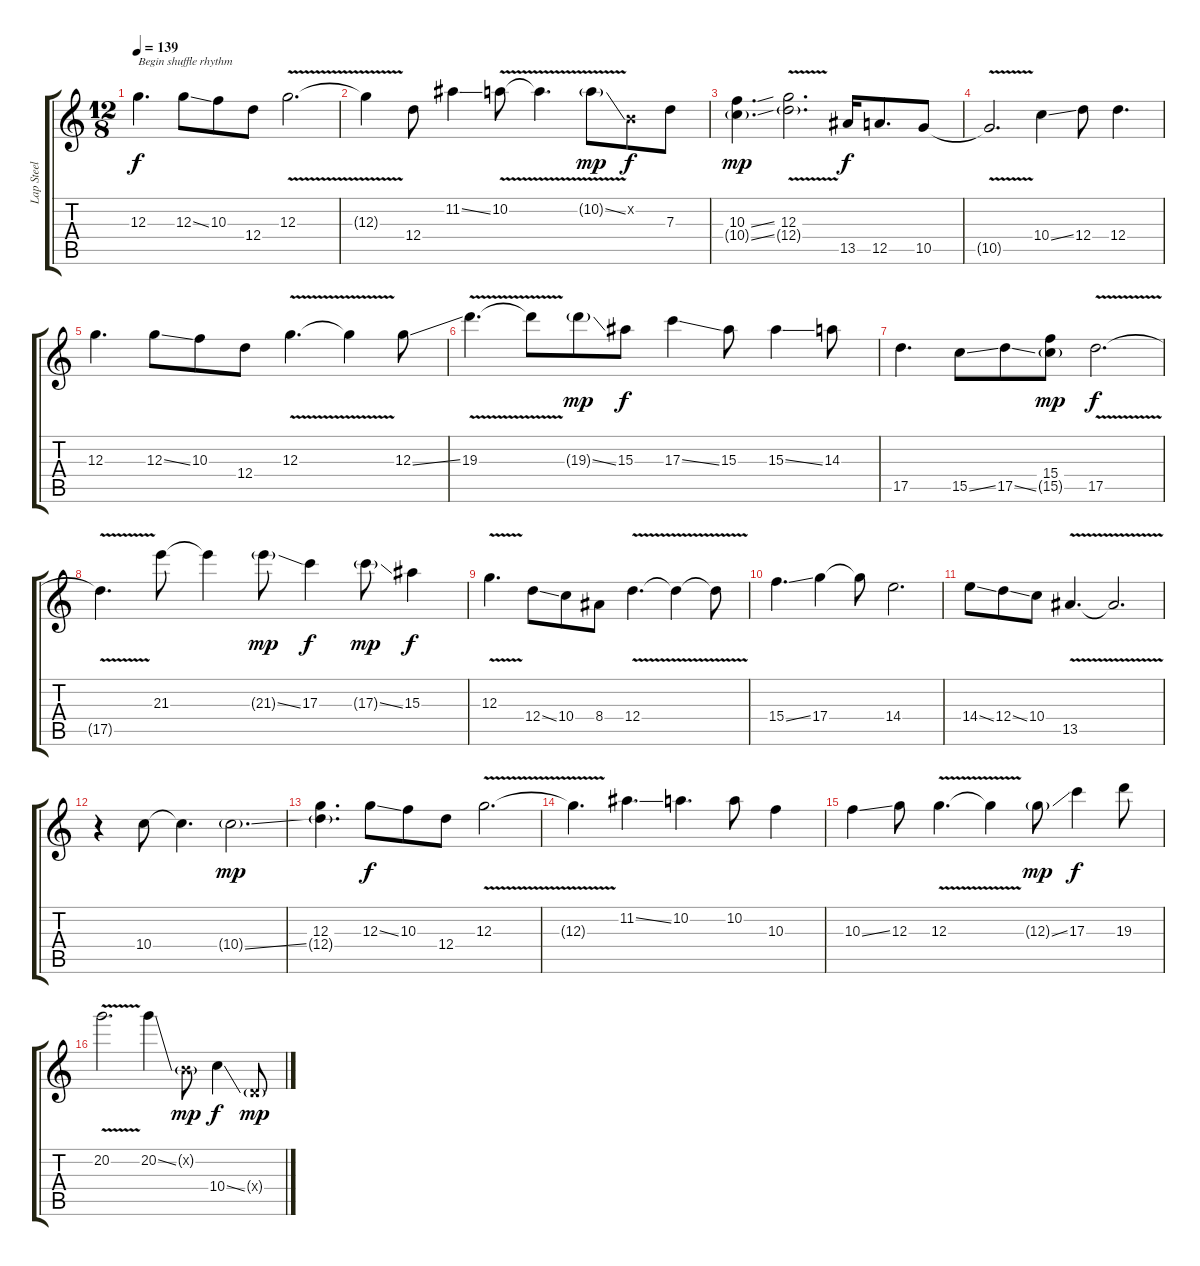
\track ("Lap Steel Guitar (David Gilmour)" "Lap Steel ") {instrument overdrivenguitar}
\staff {score tabs}
\tuning (E4 B3 G3 D3 A2 E2) {hide}
\ts (12 8)
\tempo 139
\clef g2
\ks c
12.3.4{d txt "Begin shuffle rhythm" dy f} 12.3{ss}.8 10.3.8 12.4.8 12.3{v}.2{d} |
12.3{v t}.4 12.4.8 11.2{ss}.4 10.2{v}.8 10.2{v t}.4{d} 10.2{v ss g}.8{dy mp} 0.2{x}.8{dy f} 7.3.8 |
(10.3{ss} 10.4{ss g}).4{d dy mp} (12.3{v} 12.4{v g}).2{d} 13.5.16{dy f} 12.5.8{d} 10.5.8 |
10.5{v t}.2{d} 10.4{ss}.4 12.4.8 12.4.4{d} |
12.3.4{d} 12.3{ss}.8 10.3.8 12.4.8 12.3{v}.4{d} 12.3{v t}.4 12.3{ss}.8 |
19.3{v}.4{d} 19.3{v t}.8 19.3{ss g}.8{dy mp} 15.3.8{dy f} 17.3{ss}.4 15.3.8 15.3{ss}.4 14.3.8 |
17.5.4{d} 15.5{ss}.8 17.5{ss}.8 (15.4 15.5{g}).8{dy mp} 17.5{v}.2{d dy f} |
17.5{v t}.4{d} 21.3.8 21.3{t}.4 21.3{ss g}.8{dy mp} 17.3.4{dy f} 17.3{ss g}.8{dy mp} 15.3.4{dy f} |
12.3{v}.4{d} 12.4{ss}.8 10.4.8 8.4.8 12.4{v}.4{d} 12.4{v t}.4 12.4{v t}.8 |
15.4{ss}.4{d} 17.4.4 17.4{t}.8 14.4.2{d} |
14.4{ss}.8 12.4{ss}.8 10.4.8 13.5{v}.4{d} 13.5{v t}.2{d} |
r.4 10.4.8 10.4{t}.4{d} 10.4{ss g}.2{d dy mp} |
(12.3 12.4{g}).4{d} 12.3{ss}.8{dy f} 10.3.8 12.4.8 12.3{v}.2{d} |
12.3{t}.4{d} 11.2{ss}.4{d} 10.2.4{d} 10.2.8 10.3.4 |
10.3{ss}.4 12.3.8 12.3{v}.4{d} 12.3{t}.4 12.3{ss g}.8{dy mp} 17.3.4{dy f} 19.3.8 |
20.2{v}.2{d} 20.2{ss}.4 0.2{g x}.8{dy mp} 10.4{ss}.4{dy f} 0.4{g x}.8{dy mp}
